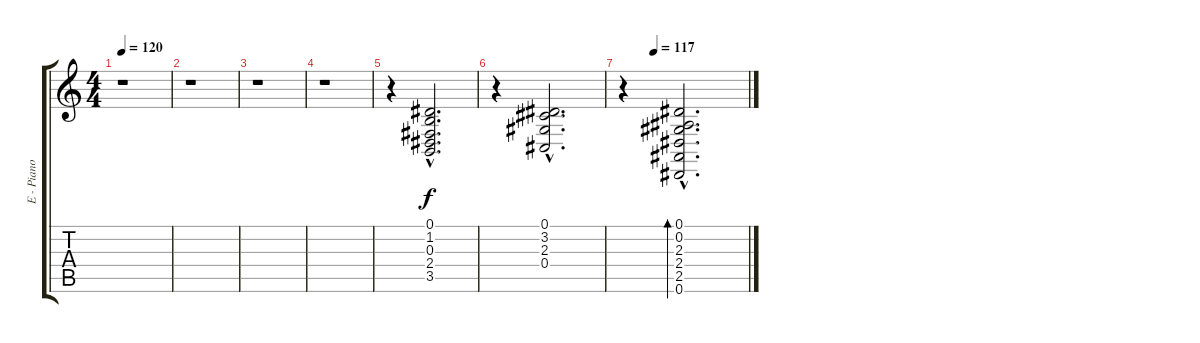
\track ("E - Piano" "E - Piano") {instrument tremolostrings}
\staff {score tabs}
\tuning (Eb4 Bb3 Gb3 Db3 Ab2 Eb2) {hide}
\ts (4 4)
\tempo 120
\clef g2
\ks c
r.1{dy f} |
r.1 |
r.1 |
r.1 |
r.4 (0.1{hac} 1.2{hac} 0.3{hac} 2.4{hac} 3.5{hac}).2{d} |
r.4 (0.1{hac} 3.2{hac} 2.3{hac} 0.4{hac}).2{d} |
\tempo (117 0.25)
r.4{volume 9 balance 11 instrument electricgrandpiano} (0.1{hac} 0.2{hac} 2.3{hac} 2.4{hac} 2.5{hac} 0.6{hac}).2{d bd 480}
